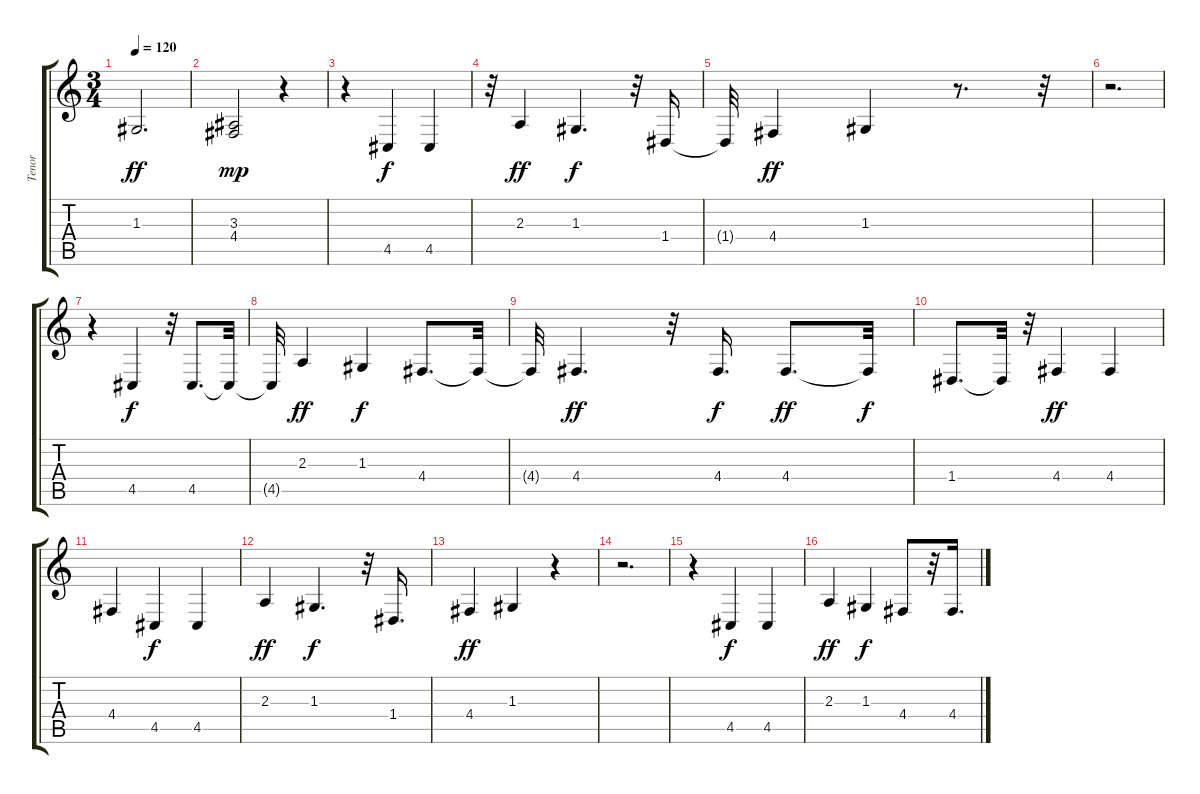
\track ("Tenor" "Tenor") {instrument choiraahs}
\staff {score tabs}
\tuning (E4 B3 G3 D3 A2 E2) {hide}
\ts (3 4)
\tempo 120
\clef g2
\ks c
1.3.2{d dy ff} |
(3.3 4.4).2{dy mp} r.4 |
r.4 4.5.4{dy f} 4.5.4 |
r.32 2.3.4{dy ff} 1.3.4{d dy f} r.32 1.4.16 |
1.4{t}.32 4.4.4{dy ff} 1.3.4 r.8{d} r.32 |
r.2{d} |
r.4 4.5.4{dy f} r.32 4.5.8{d} 4.5{t}.32 |
4.5{t}.32 2.3.4{dy ff} 1.3.4{dy f} 4.4.8{d} 4.4{t}.32 |
4.4{t}.32 4.4.4{d dy ff} r.32 4.4.16{d dy f} 4.4.8{d dy ff} 4.4{t}.32{dy f} |
1.4.8{d} 1.4{t}.32 r.32 4.4.4{dy ff} 4.4.4 |
4.4.4 4.5.4{dy f} 4.5.4 |
2.3.4{dy ff} 1.3.4{d dy f} r.32 1.4.16{d} |
4.4.4{dy ff} 1.3.4 r.4 |
r.2{d} |
r.4 4.5.4{dy f} 4.5.4 |
2.3.4{dy ff} 1.3.4{dy f} 4.4.8 r.32 4.4.16{d}
